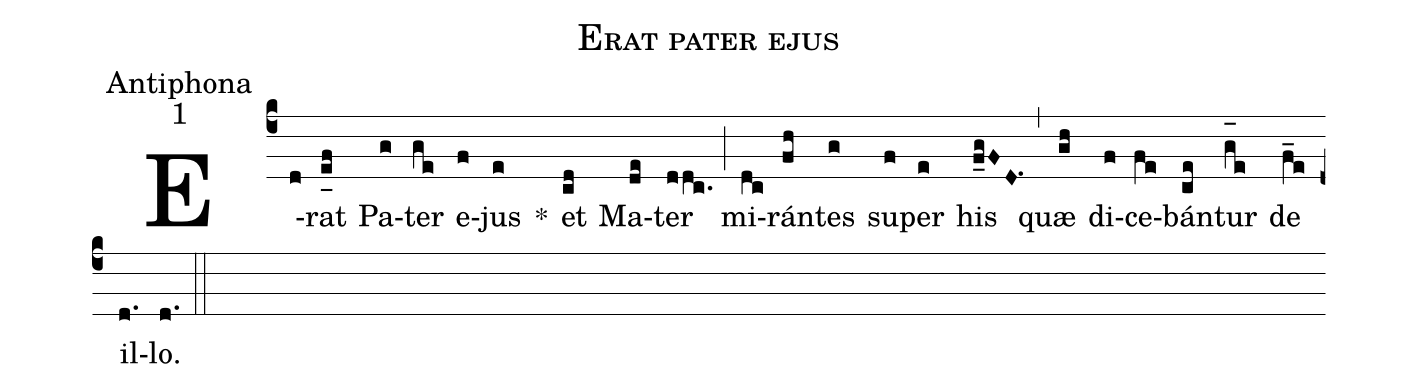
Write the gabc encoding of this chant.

name:Erat pater ejus;
office-part:Antiphona;
mode:1;
%%
(c4) E(d)rat(e_[uh:l]f) Pa(g)ter(ge) e(f)jus(e) *() et(cd) Ma(de)ter(ddc.) (;) mi(dc)rán(fh)tes(g) su(f)per(e) his(f_gFD.1) (,) quæ(gh) di(f)ce(fe)bán(ce)tur(g_[oh:h]e) de(f_e) il(d.)lo.(d.) (::)

%<eu>E(h) u(h) o(g) u(f) a(gh) e.</eu>(gf..) (::)
